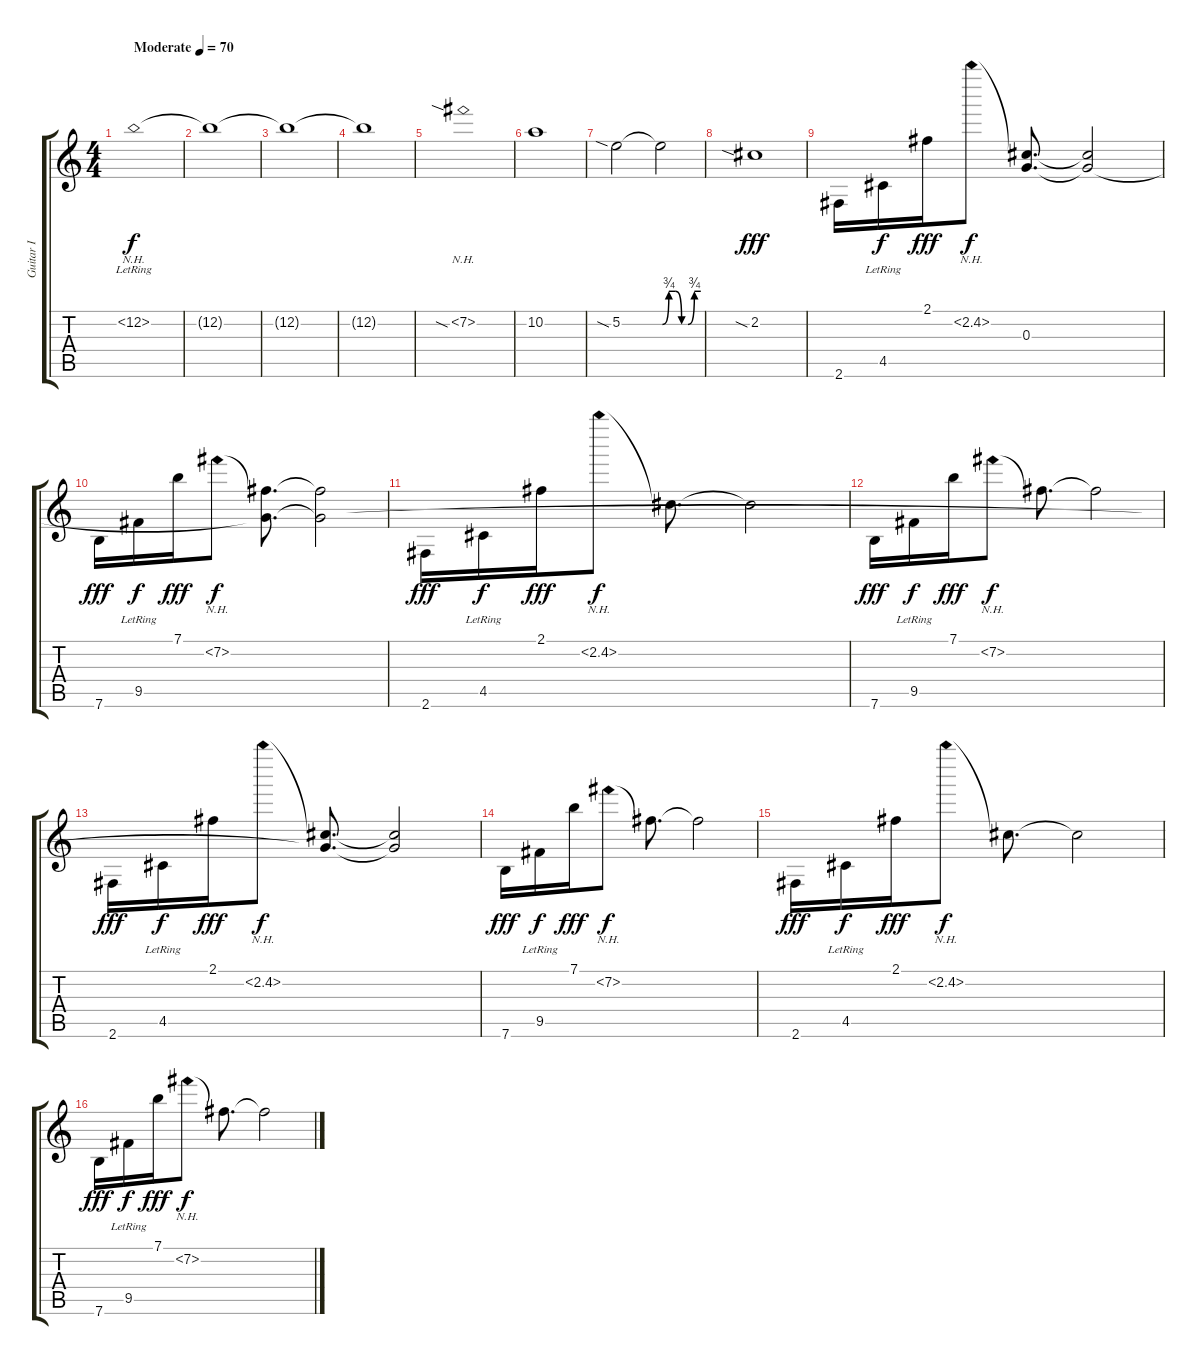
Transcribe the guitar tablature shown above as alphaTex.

\track ("Guitar I" "Guitar I") {instrument distortionguitar}
\staff {score tabs}
\tuning (E4 B3 G3 D3 A2 E2) {hide}
\ts (4 4)
\tempo (70 "Moderate")
\clef g2
\ks c
12.2{nh lr}.1{dy f instrument distortionguitar} |
12.2{t}.1 |
12.2{t}.1 |
12.2{t}.1 |
7.2{nh sia}.1 |
10.2.1 |
5.2{sia}.2 5.2{be (custom 0 0 10 3 20 3 30 0 40 0 50 3 60 3) t}.2 |
2.2{sia}.1{dy fff} |
2.6.16{instrument electricguitarclean} 4.5{lr}.16{dy f} 2.1.16{dy fff} 2.2{nh}.8{dy f} (2.2{t} 0.3).8{d} (2.2{t} 0.3{t}).2 |
7.6.16{dy fff} 9.5{lr}.16{dy f} 7.1.16{dy fff} 7.2{nh}.8{dy f} (7.2{t} 0.3{t}).8{d} (7.2{t} 0.3{t}).2 |
2.6.16{dy fff} 4.5{lr}.16{dy f} 2.1.16{dy fff} 2.2{nh}.8{dy f} 2.2{t}.8{d} 2.2{t}.2 |
7.6.16{dy fff} 9.5{lr}.16{dy f} 7.1.16{dy fff} 7.2{nh}.8{dy f} 7.2{t}.8{d} 7.2{t}.2 |
2.6.16{dy fff} 4.5{lr}.16{dy f} 2.1.16{dy fff} 2.2{nh}.8{dy f} (2.2{t} 0.3{t}).8{d} (2.2{t} 0.3{t}).2 |
7.6.16{dy fff} 9.5{lr}.16{dy f} 7.1.16{dy fff} 7.2{nh}.8{dy f} 7.2{t}.8{d} 7.2{t}.2 |
2.6.16{dy fff} 4.5{lr}.16{dy f} 2.1.16{dy fff} 2.2{nh}.8{dy f} 2.2{t}.8{d} 2.2{t}.2 |
7.6.16{dy fff} 9.5{lr}.16{dy f} 7.1.16{dy fff} 7.2{nh}.8{dy f} 7.2{t}.8{d} 7.2{t}.2
